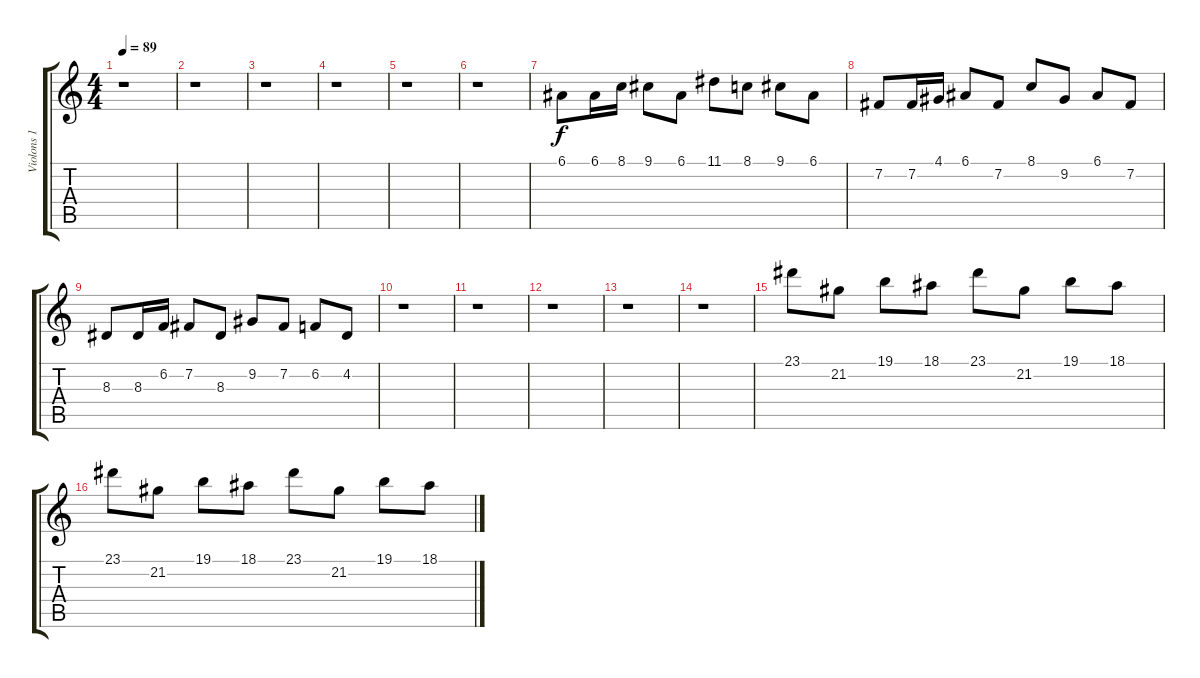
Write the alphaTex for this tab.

\track ("Violons 1 " "Violons 1 ") {instrument tremolostrings}
\staff {score tabs}
\tuning (E4 B3 G3 D3 A2 E2) {hide}
\ts (4 4)
\tempo 89
\clef g2
\ks c
r.1{dy f} |
r.1 |
r.1 |
r.1 |
r.1 |
r.1 |
6.1.8{volume 16 balance 8} 6.1.16 8.1.16 9.1.8 6.1.8 11.1.8 8.1.8 9.1.8 6.1.8 |
7.2.8 7.2.16 4.1.16 6.1.8 7.2.8 8.1.8 9.2.8 6.1.8 7.2.8 |
8.3.8 8.3.16 6.2.16 7.2.8 8.3.8 9.2.8 7.2.8 6.2.8 4.2.8 |
r.1 |
r.1 |
r.1 |
r.1 |
r.1 |
23.1.8{volume 16 balance 8} 21.2.8 19.1.8 18.1.8 23.1.8 21.2.8 19.1.8 18.1.8 |
23.1.8 21.2.8 19.1.8 18.1.8 23.1.8 21.2.8 19.1.8 18.1.8
